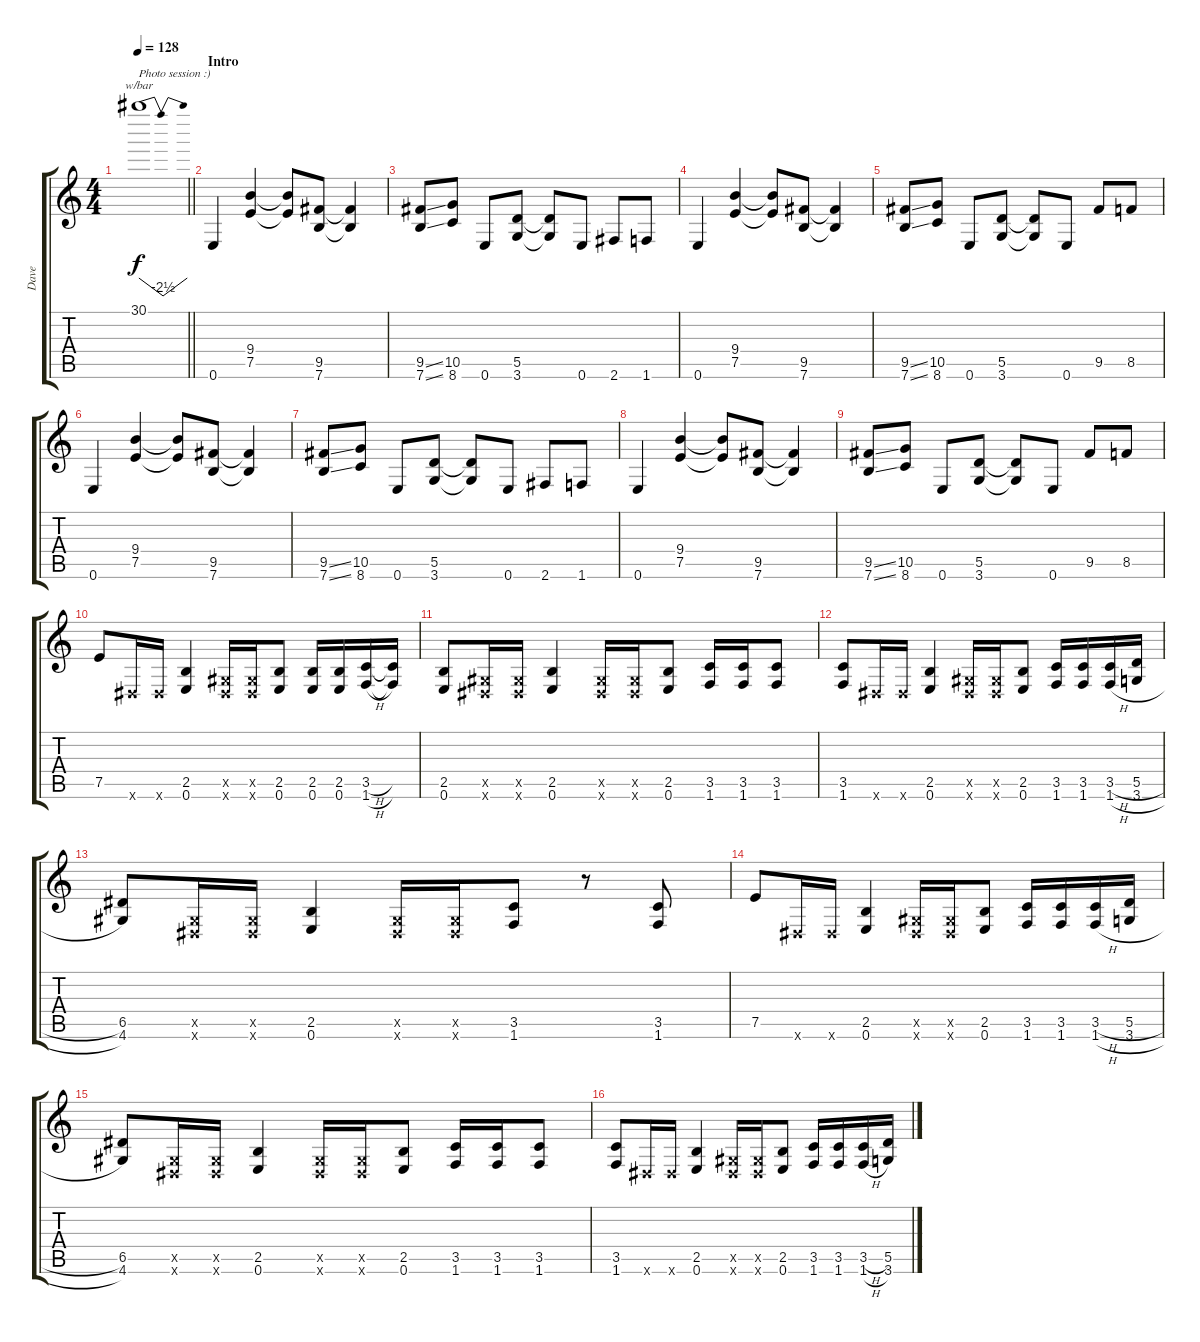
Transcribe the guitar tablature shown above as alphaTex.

\track ("Dave" "Dave") {instrument distortionguitar}
\staff {score tabs}
\tuning (E4 B3 G3 D3 A2 E2) {hide}
\ts (4 4)
\tempo 128
\clef g2
\barLineRight lightlight
\ks c
30.1.1{tbe (dip default 0 0 30 -10 60 0) txt "Photo session :)" dy f instrument distortionguitar} |
\section ("" "Intro")
0.6.4 (9.4 7.5).4 (9.4{t} 7.5{t}).8 (9.5 7.6).8 (9.5{t} 7.6{t}).4 |
(9.5{ss} 7.6{ss}).8 (10.5 8.6).8 0.6.8 (5.5 3.6).8 (5.5{t} 3.6{t}).8 0.6.8 2.6.8 1.6.8 |
0.6.4 (9.4 7.5).4 (9.4{t} 7.5{t}).8 (9.5 7.6).8 (9.5{t} 7.6{t}).4 |
(9.5{ss} 7.6{ss}).8 (10.5 8.6).8 0.6.8 (5.5 3.6).8 (5.5{t} 3.6{t}).8 0.6.8 9.5.8 8.5.8 |
0.6.4 (9.4 7.5).4 (9.4{t} 7.5{t}).8 (9.5 7.6).8 (9.5{t} 7.6{t}).4 |
(9.5{ss} 7.6{ss}).8 (10.5 8.6).8 0.6.8 (5.5 3.6).8 (5.5{t} 3.6{t}).8 0.6.8 2.6.8 1.6.8 |
0.6.4 (9.4 7.5).4 (9.4{t} 7.5{t}).8 (9.5 7.6).8 (9.5{t} 7.6{t}).4 |
(9.5{ss} 7.6{ss}).8 (10.5 8.6).8 0.6.8 (5.5 3.6).8 (5.5{t} 3.6{t}).8 0.6.8 9.5.8 8.5.8 |
7.5.8 -1.6{x}.16 -1.6{x}.16 (2.5 0.6).4 (-1.5{x} -1.6{x}).16 (-1.5{x} -1.6{x}).16 (2.5 0.6).8 (2.5 0.6).16 (2.5 0.6).16 (3.5{h} 1.6{h}).16 (3.5{t} 1.6{t}).16 |
(2.5 0.6).8 (-1.5{x} -1.6{x}).16 (-1.5{x} -1.6{x}).16 (2.5 0.6).4 (-1.5{x} -1.6{x}).16 (-1.5{x} -1.6{x}).16 (2.5 0.6).8 (3.5 1.6).16 (3.5 1.6).16 (3.5 1.6).8 |
(3.5 1.6).8 -1.6{x}.16 -1.6{x}.16 (2.5 0.6).4 (-1.5{x} -1.6{x}).16 (-1.5{x} -1.6{x}).16 (2.5 0.6).8 (3.5 1.6).16 (3.5 1.6).16 (3.5{h} 1.6{h}).16 (5.5{h} 3.6{h}).16 |
(6.5 4.6).8 (-1.5{x} -1.6{x}).16 (-1.5{x} -1.6{x}).16 (2.5 0.6).4 (-1.5{x} -1.6{x}).16 (-1.5{x} -1.6{x}).16 (3.5 1.6).8 r.8 (3.5 1.6).8 |
7.5.8 -1.6{x}.16 -1.6{x}.16 (2.5 0.6).4 (-1.5{x} -1.6{x}).16 (-1.5{x} -1.6{x}).16 (2.5 0.6).8 (3.5 1.6).16 (3.5 1.6).16 (3.5{h} 1.6{h}).16 (5.5{h} 3.6{h}).16 |
(6.5 4.6).8 (-1.5{x} -1.6{x}).16 (-1.5{x} -1.6{x}).16 (2.5 0.6).4 (-1.5{x} -1.6{x}).16 (-1.5{x} -1.6{x}).16 (2.5 0.6).8 (3.5 1.6).16 (3.5 1.6).16 (3.5 1.6).8 |
(3.5 1.6).8 -1.6{x}.16 -1.6{x}.16 (2.5 0.6).4 (-1.5{x} -1.6{x}).16 (-1.5{x} -1.6{x}).16 (2.5 0.6).8 (3.5 1.6).16 (3.5 1.6).16 (3.5{h} 1.6{h}).16 (5.5{h} 3.6{h}).16
